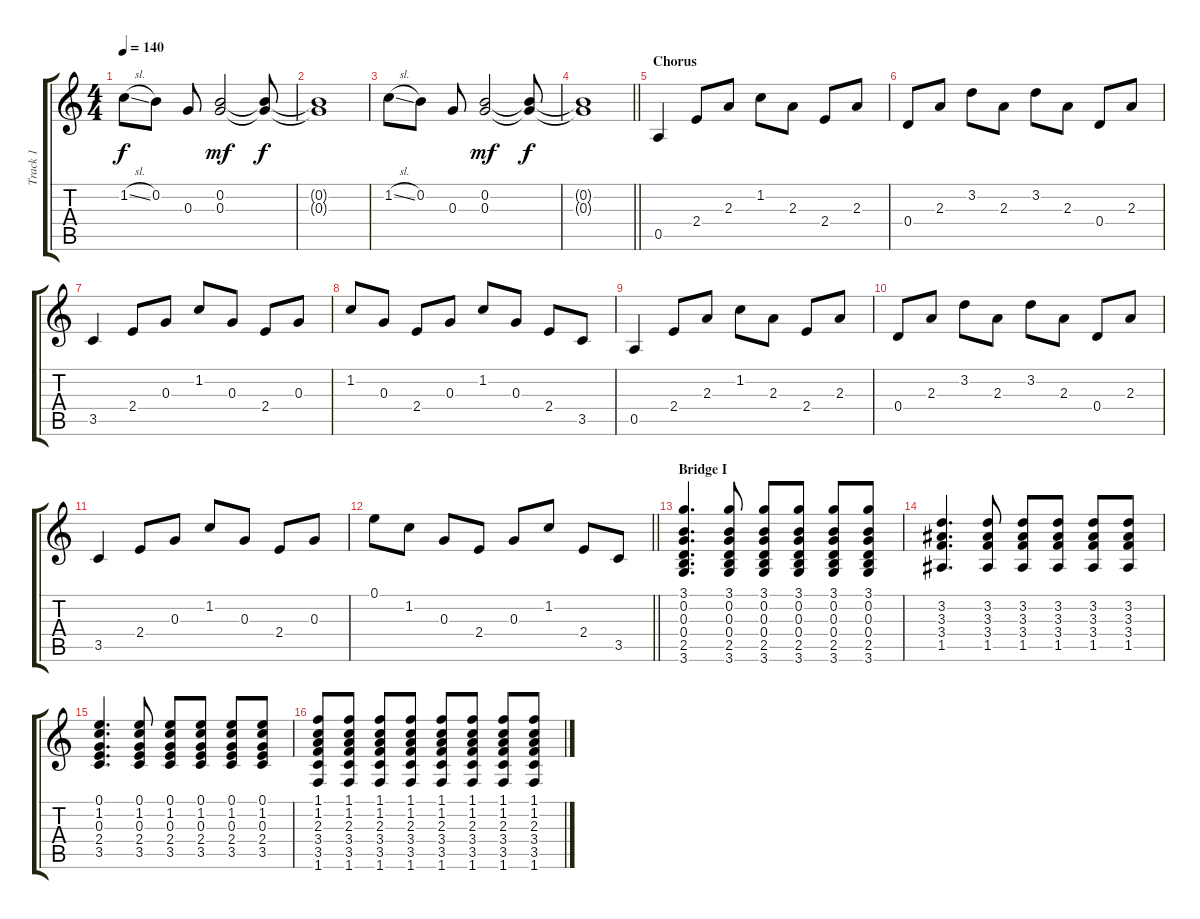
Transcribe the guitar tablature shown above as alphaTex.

\track ("Track 1" "Track 1") {instrument overdrivenguitar}
\staff {score tabs}
\tuning (E4 B3 G3 D3 A2 E2) {hide}
\ts (4 4)
\tempo 140
\clef g2
\ks c
1.2{sl}.8{dy f} 0.2.8 0.3.8 (0.2 0.3).2{dy mf} (0.2{t} 0.3{t}).8{dy f} |
(0.2{t} 0.3{t}).1 |
1.2{sl}.8 0.2.8 0.3.8 (0.2 0.3).2{dy mf} (0.2{t} 0.3{t}).8{dy f} |
\barLineRight lightlight
(0.2{t} 0.3{t}).1 |
\section ("" "Chorus")
0.5.4 2.4.8 2.3.8 1.2.8 2.3.8 2.4.8 2.3.8 |
0.4.8 2.3.8 3.2.8 2.3.8 3.2.8 2.3.8 0.4.8 2.3.8 |
3.5.4 2.4.8 0.3.8 1.2.8 0.3.8 2.4.8 0.3.8 |
1.2.8 0.3.8 2.4.8 0.3.8 1.2.8 0.3.8 2.4.8 3.5.8 |
0.5.4 2.4.8 2.3.8 1.2.8 2.3.8 2.4.8 2.3.8 |
0.4.8 2.3.8 3.2.8 2.3.8 3.2.8 2.3.8 0.4.8 2.3.8 |
3.5.4 2.4.8 0.3.8 1.2.8 0.3.8 2.4.8 0.3.8 |
\barLineRight lightlight
0.1.8 1.2.8 0.3.8 2.4.8 0.3.8 1.2.8 2.4.8 3.5.8 |
\section ("" "Bridge I")
(3.1 0.2 0.3 0.4 2.5 3.6).4{d} (3.1 0.2 0.3 0.4 2.5 3.6).8 (3.1 0.2 0.3 0.4 2.5 3.6).8 (3.1 0.2 0.3 0.4 2.5 3.6).8 (3.1 0.2 0.3 0.4 2.5 3.6).8 (3.1 0.2 0.3 0.4 2.5 3.6).8 |
(3.2 3.3 3.4 1.5).4{d} (3.2 3.3 3.4 1.5).8 (3.2 3.3 3.4 1.5).8 (3.2 3.3 3.4 1.5).8 (3.2 3.3 3.4 1.5).8 (3.2 3.3 3.4 1.5).8 |
(0.1 1.2 0.3 2.4 3.5).4{d} (0.1 1.2 0.3 2.4 3.5).8 (0.1 1.2 0.3 2.4 3.5).8 (0.1 1.2 0.3 2.4 3.5).8 (0.1 1.2 0.3 2.4 3.5).8 (0.1 1.2 0.3 2.4 3.5).8 |
(1.1 1.2 2.3 3.4 3.5 1.6).8 (1.1 1.2 2.3 3.4 3.5 1.6).8 (1.1 1.2 2.3 3.4 3.5 1.6).8 (1.1 1.2 2.3 3.4 3.5 1.6).8 (1.1 1.2 2.3 3.4 3.5 1.6).8 (1.1 1.2 2.3 3.4 3.5 1.6).8 (1.1 1.2 2.3 3.4 3.5 1.6).8 (1.1 1.2 2.3 3.4 3.5 1.6).8
